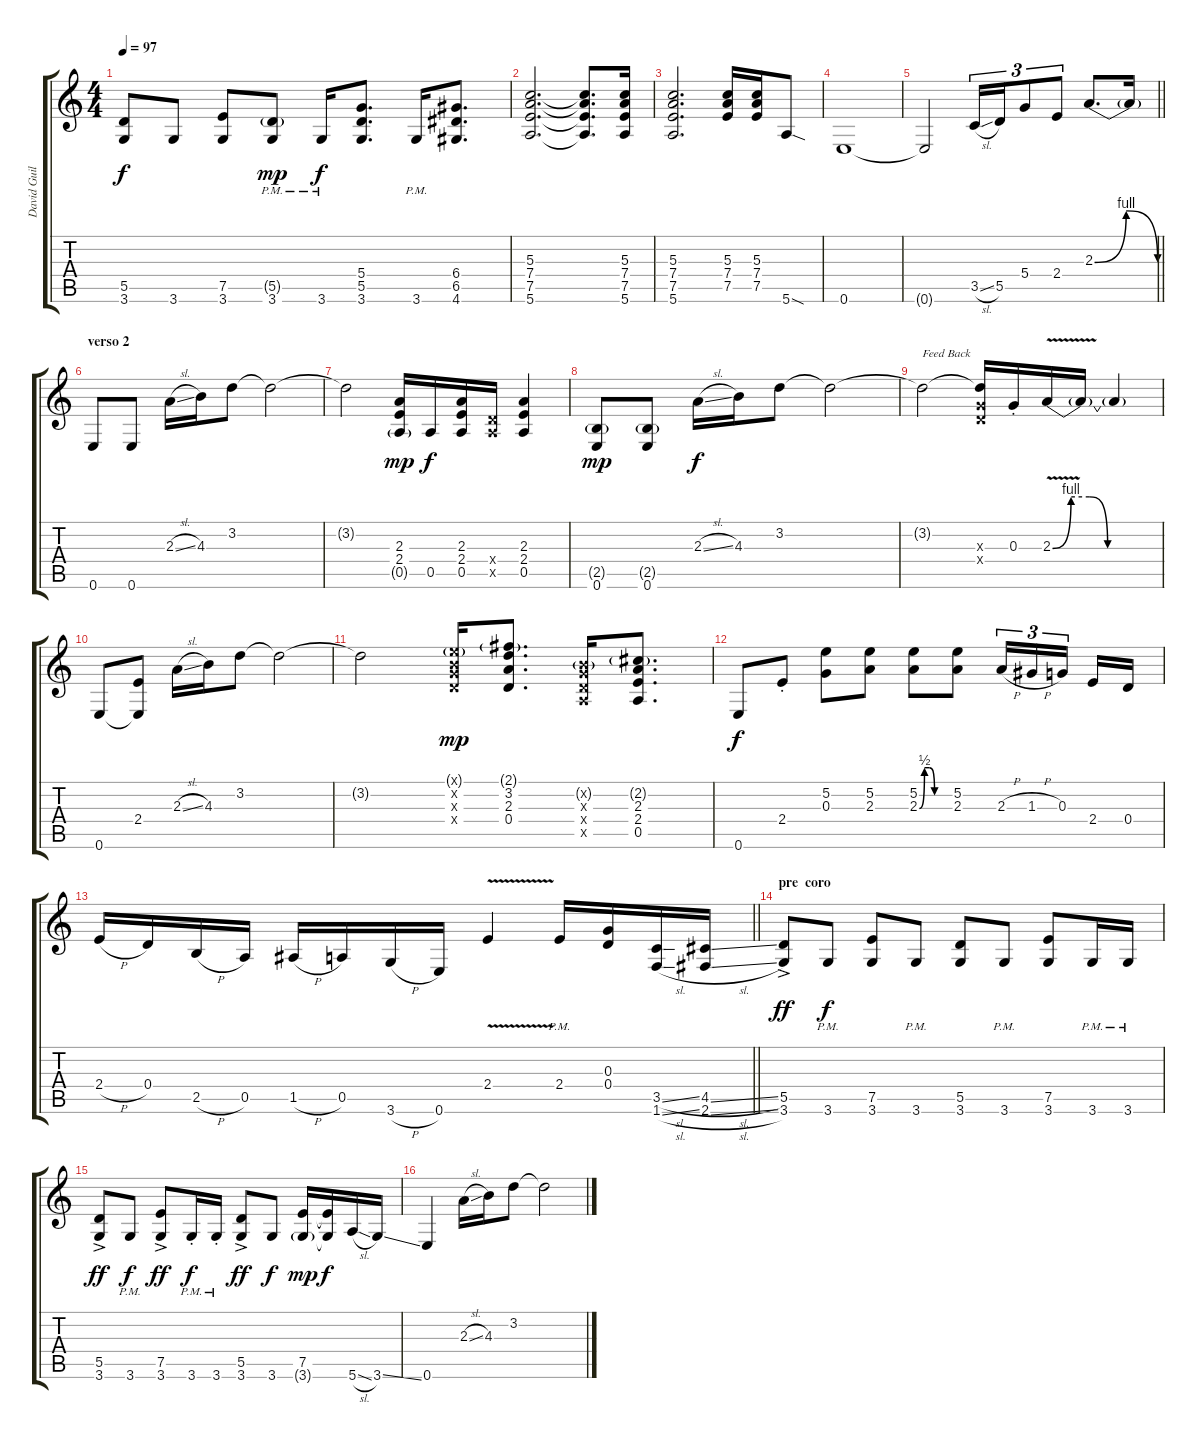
\track ("David Guilmour" "David Guil") {instrument overdrivenguitar}
\staff {score tabs}
\tuning (E4 B3 G3 D3 A2 E2) {hide}
\ts (4 4)
\tempo 97
\clef g2
\ks c
(5.5 3.6).8{dy f} 3.6.8 (7.5 3.6).8 (5.5{g pm} 3.6).8{dy mp} 3.6{pm}.16{dy f} (5.4 5.5 3.6).8{d} 3.6{pm}.16 (6.4 6.5 4.6).8{d} |
(5.3 7.4 7.5 5.6).2{d} (5.3{t} 7.4{t} 7.5{t} 5.6{t}).8{d} (5.3 7.4 7.5 5.6).16 |
(5.3 7.4 7.5 5.6).2{d} (5.3 7.4 7.5).16 (5.3 7.4 7.5).16 5.6{sod}.8 |
0.6.1 |
\barLineRight lightlight
0.6{t}.2 3.5{sl}.16{tu (3 2)} 5.5.16{tu (3 2)} 5.4.8{tu (3 2)} 2.4.8{tu (3 2)} 2.3{be (bendrelease 0 0 15 4 15 4 60 0)}.8{d} 2.3{t}.16 |
\section ("" "verso 2")
0.6.8 0.6.8 2.3{sl}.16 4.3.16 3.2.8 3.2{t}.2 |
3.2{t}.2 (2.3 2.4 0.5{g}).16{dy mp} 0.5.16{dy f} (2.3 2.4 0.5).16 (0.4{x} 0.5{x}).16 (2.3 2.4 0.5).4 |
(2.5{g} 0.6).8{dy mp} (2.5{g} 0.6).8 2.3{sl}.16{dy f} 4.3.16 3.2.8 3.2{t}.2 |
3.2{t}.2{txt "Feed Back"} (3.2{t} 0.3{x} 0.4{x}).16 0.3{st}.16 2.3{be (custom 0 0 10 4 20 4 30 0 60 0) v}.16 2.3{t}.16 2.3{t}.4 |
0.6.8 (2.4 0.6{t}).8 2.3{sl}.16 4.3.16 3.2.8 3.2{t}.2 |
3.2{t}.2 (0.1{g x} 0.2{x} 0.3{x} 0.4{x}).16{dy mp} (2.1{g} 3.2 2.3 0.4).8{d} (0.2{g x} 0.3{x} 0.4{x} 0.5{x}).16 (2.2{g} 2.3 2.4 0.5).8{d} |
0.6.8{dy f} 2.4{st}.8 (5.2 0.3).8 (5.2 2.3).8 (5.2 2.3{be (custom 0 0 10 2 20 2 30 0 60 0)}).8 (5.2 2.3).8 2.3{h}.16{tu (3 2)} 1.3{h}.16{tu (3 2)} 0.3.16{tu (3 2) beam splitsecondary} 2.4.16 0.4.16 |
\barLineRight lightlight
2.4{h}.16 0.4.16 2.5{h}.16 0.5.16 1.5{h}.16 0.5.16 3.6{h}.16 0.6.16 2.4{v}.4 2.4{pm}.16 (0.3 0.4).16 (3.5{sl} 1.6{sl}).16 (4.5{sl} 2.6{sl}).16 |
\section ("" "pre  coro")
(5.5{ac} 3.6{ac}).8{dy ff} 3.6{pm}.8{dy f} (7.5 3.6).8 3.6{pm}.8 (5.5 3.6).8 3.6{pm}.8 (7.5 3.6).8 3.6{pm}.16 3.6{pm}.16 |
(5.5{ac} 3.6{ac}).8{dy ff} 3.6{pm}.8{dy f} (7.5{ac} 3.6{ac}).8{dy ff} 3.6{pm st}.16{dy f} 3.6{pm st}.16 (5.5{ac} 3.6{ac}).8{dy ff} 3.6.8{dy f} (7.5 3.6{g}).16{dy mp} (7.5{t} 3.6{t}).16{dy f} 5.6{sl}.16 3.6{ss}.16 |
0.6.4 2.3{sl}.16 4.3.16 3.2.8 3.2{t}.2
